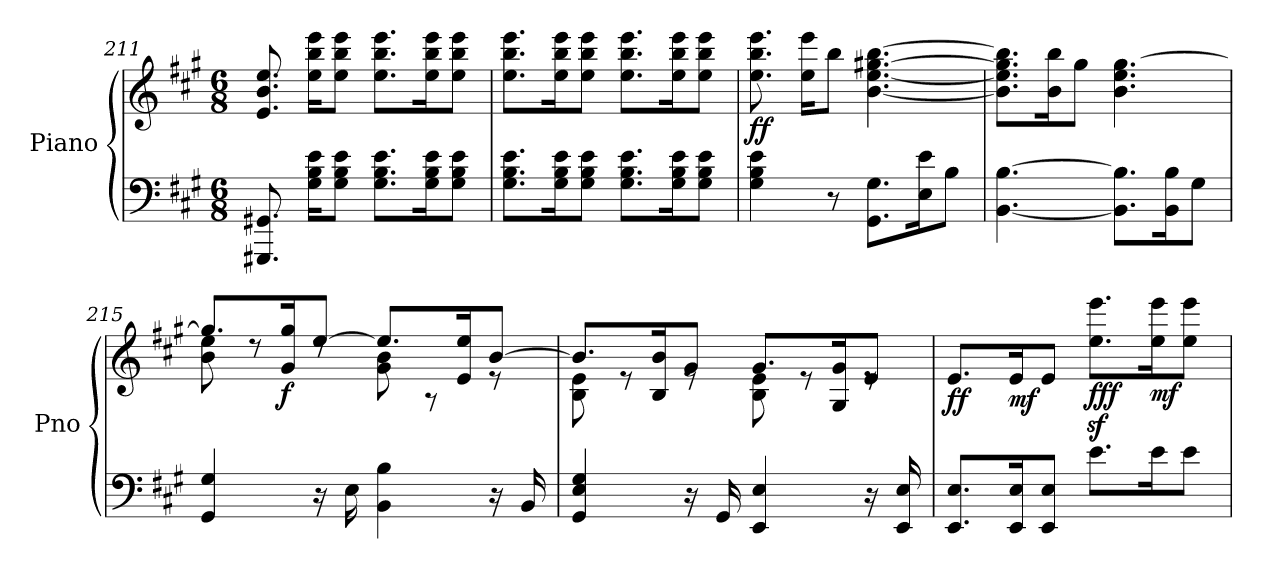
**kern	**kern	**dynam
*part1	*part1	*part1
*staff2	*staff1	*staff1/2
*I"Piano	*	*
*I'Pno	*	*
*clefF4	*clefG2	*
*k[f#c#g#]	*k[f#c#g#]	*
*M6/8	*M6/8	*
=211	=211	=211
8.GGG#X/ 8.GG#X/	8.e/ 8.b/ 8.ee/	.
16G#\ 16B\ 16e\KL	16ee\ 16bb\ 16eee\KL	.
8G#\ 8B\ 8e\J	8ee\ 8bb\ 8eee\J	.
8.G#\ 8.B\ 8.e\L	8.ee\ 8.bb\ 8.eee\L	.
16G#\ 16B\ 16e\K	16ee\ 16bb\ 16eee\K	.
8G#\ 8B\ 8e\J	8ee\ 8bb\ 8eee\J	.
=212	=212	=212
8.G#\ 8.B\ 8.e\L	8.ee\ 8.bb\ 8.eee\L	.
16G#\ 16B\ 16e\K	16ee\ 16bb\ 16eee\K	.
8G#\ 8B\ 8e\J	8ee\ 8bb\ 8eee\J	.
8.G#\ 8.B\ 8.e\L	8.ee\ 8.bb\ 8.eee\L	.
16G#\ 16B\ 16e\K	16ee\ 16bb\ 16eee\K	.
8G#\ 8B\ 8e\J	8ee\ 8bb\ 8eee\J	.
=213	=213	=213
!	!	!LO:DY:b
4G#\ 4B\ 4e\	8.ee\ 8.bb\ 8.eee\	ff
.	16ee\ 16eee\KL	.
8r	8bb\J	.
8.GG#\ 8.G#\L	[4.b\ [4.ee\ [4.gg#X\ [4.bb\	.
16E\ 16e\K	.	.
8B\J	.	.
=214	=214	=214
[4.BB\ [4.B\	8.b\] 8.ee\] 8.gg#\] 8.bb\]L	.
.	16b\ 16bb\K	.
.	8gg#\J	.
8.BB\] 8.B\]L	4.b\ 4.ee\ [4.gg#\	.
16BB\ 16B\K	.	.
8G#\J	.	.
!!LO:LB:g=z
=215	=215	=215
*	*^	*
4GG#/ 4G#/	8.gg#/L]	8b\ 8ee\	.
.	.	8rdd	.
!	!	!	!LO:DY:b
.	16g#/ 16gg#/K	.	f
16r	[8ee/J	8rdd	.
16E\	.	.	.
4BB\ 4B\	8.ee/L]	8g#\ 8b\	.
.	.	8r	.
.	16e/ 16ee/K	.	.
16r	[8b/J	8r	.
16BB/	.	.	.
!!LO:LB:g=z	!!
=216	=216	=216	=216
4GG#/ 4E/ 4G#/	8.b/L]	8B\ 8e\	.
.	.	8re	.
.	16B/ 16b/K	.	.
16r	8g#/J	8re	.
16GG#/	.	.	.
4EE/ 4E/	8.g#/L	8B\ 8e\	.
.	.	8re	.
.	16G#/ 16g#/K	.	.
16r	8e/J	8re	.
16EE/ 16E/	.	.	.
*	*v	*v	*
=217	=217	=217
!	!	!LO:DY:b
8.EE/ 8.E/L	8.e/L	ff
!	!	!LO:DY:b
16EE/ 16E/K	16e/K	mf
8EE/ 8E/J	8e/J	.
!	!	!LO:DY:b
8.e\L	8.ee\z< 8.eee\z<L	fff
!	!	!LO:DY:b
16e\K	16ee\ 16eee\K	mf
8e\J	8ee\ 8eee\J	.
=	=	=
*-	*-	*-
